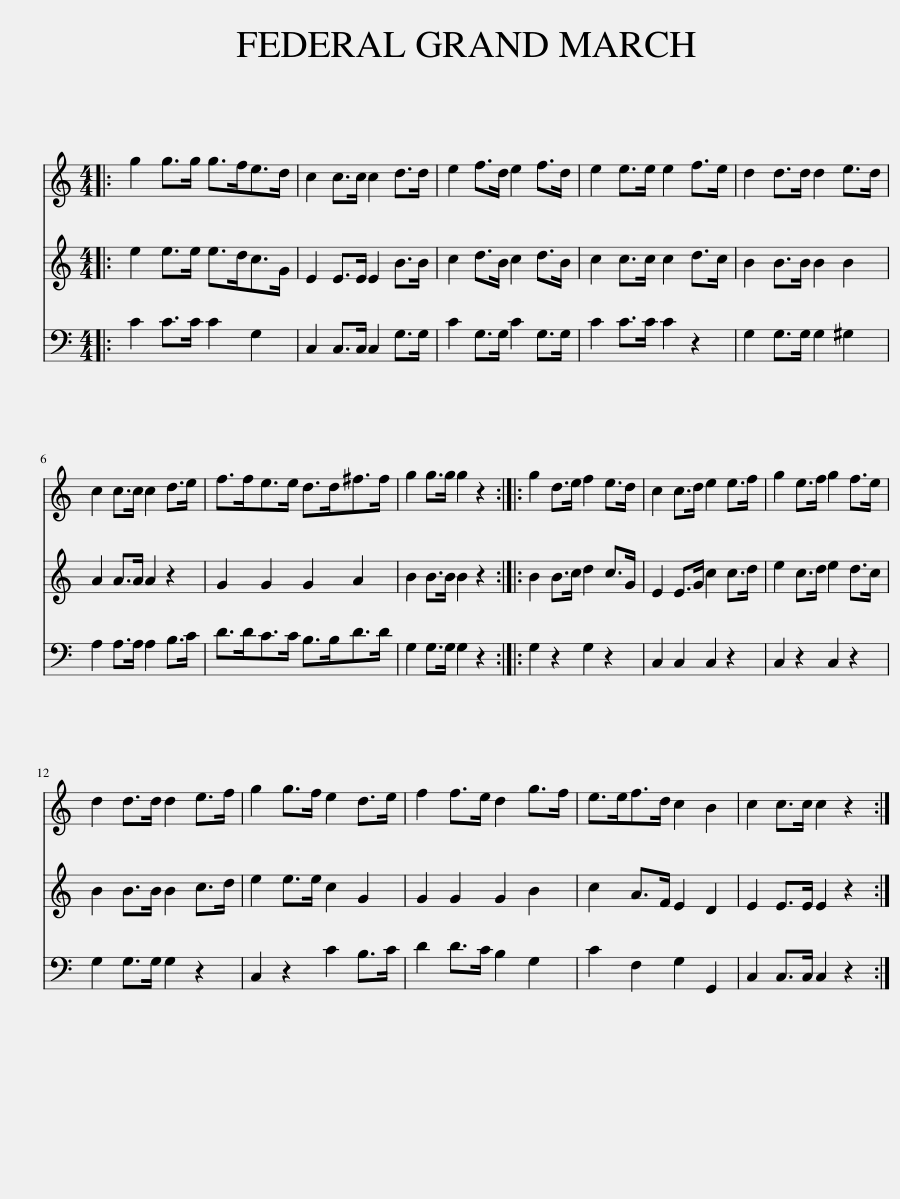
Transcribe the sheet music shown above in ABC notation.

X:1
%%score 1 2 3
L:1/8
M:4/4
I:linebreak $
K:C
V:1 treble
V:2 treble
V:3 bass
V:1
|: g2 g>g g>fe>d | c2 c>c c2 d>d | e2 f>d e2 f>d | e2 e>e e2 f>e | d2 d>d d2 e>d |$ %5
 c2 c>c c2 d>e | f>fe>e d>d^f>f | g2 g>g g2 z2 :: g2 d>e f2 e>d | c2 c>d e2 e>f | %10
 g2 e>f g2 f>e |$ d2 d>d d2 e>f | g2 g>f e2 d>e | f2 f>e d2 g>f | e>ef>d c2 B2 | %15
 c2 c>c c2 z2 :| %16
V:2
|: e2 e>e e>dc>G | E2 E>E E2 B>B | c2 d>B c2 d>B | c2 c>c c2 d>c | B2 B>B B2 B2 |$ %5
 A2 A>A A2 z2 | G2 G2 G2 A2 | B2 B>B B2 z2 :: B2 B>c d2 c>G | E2 E>G c2 c>d | %10
 e2 c>d e2 d>c |$ B2 B>B B2 c>d | e2 e>e c2 G2 | G2 G2 G2 B2 | c2 A>F E2 D2 | %15
 E2 E>E E2 z2 :| %16
V:3
|: C2 C>C C2 G,2 | C,2 C,>C, C,2 G,>G, | C2 G,>G, C2 G,>G, | C2 C>C C2 z2 | G,2 G,>G, G,2 ^G,2 |$ %5
 A,2 A,>A, A,2 B,>C | D>DC>C B,>B,D>D | G,2 G,>G, G,2 z2 :: G,2 z2 G,2 z2 | C,2 C,2 C,2 z2 | %10
 C,2 z2 C,2 z2 |$ G,2 G,>G, G,2 z2 | C,2 z2 C2 B,>C | D2 D>C B,2 G,2 | C2 F,2 G,2 G,,2 | %15
 C,2 C,>C, C,2 z2 :| %16
